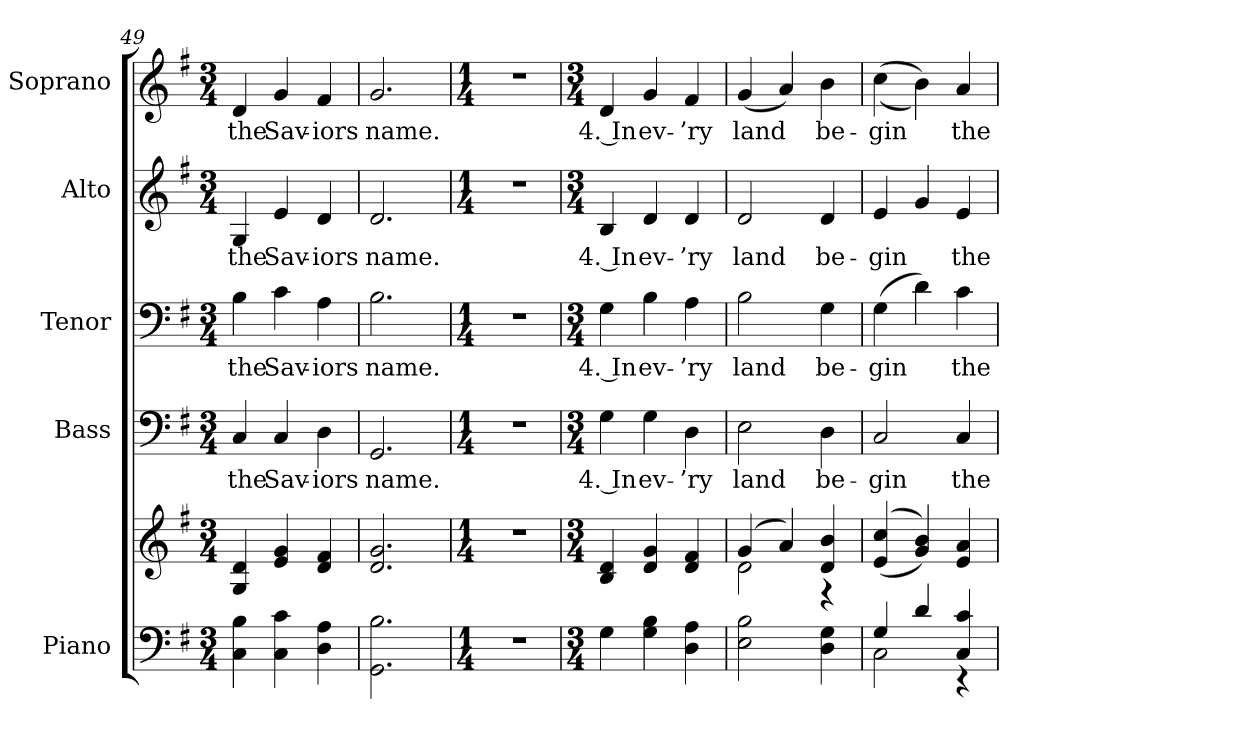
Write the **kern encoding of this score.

**kern	**kern	**kern	**text	**kern	**text	**kern	**text	**kern	**text
*part5	*part5	*part4	*part4	*part3	*part3	*part2	*part2	*part1	*part1
*staff6	*staff5	*staff4	*staff4	*staff3	*staff3	*staff2	*staff2	*staff1	*staff1
*I"Piano	*	*I"Bass	*	*I"Tenor	*	*I"Alto	*	*I"Soprano	*
*I'Pno.	*	*I'B.	*	*I'T.	*	*I'A.	*	*I'S.	*
*clefF4	*clefG2	*clefF4	*	*clefF4	*	*clefG2	*	*clefG2	*
*k[f#]	*k[f#]	*k[f#]	*	*k[f#]	*	*k[f#]	*	*k[f#]	*
*G:	*G:	*G:	*	*G:	*	*G:	*	*G:	*
*M3/4	*M3/4	*M3/4	*	*M3/4	*	*M3/4	*	*M3/4	*
=49	=49	=49	=49	=49	=49	=49	=49	=49	=49
!	!	!	!LO:LY:b:color=#000000	!	!	!	!	!	!
!	!	!	!	!	!LO:LY:b:color=#000000	!	!	!	!
!	!	!	!	!	!	!	!LO:LY:b:color=#000000	!	!
!	!	!	!	!	!	!	!	!	!LO:LY:b:color=#000000
4Ci\ 4Bi	4Gi/ 4di	4Ci/	the	4Bi\	the	4Gi/	the	4di/	the
!	!	!	!LO:LY:b:color=#000000	!	!	!	!	!	!
!	!	!	!	!	!LO:LY:b:color=#000000	!	!	!	!
!	!	!	!	!	!	!	!LO:LY:b:color=#000000	!	!
!	!	!	!	!	!	!	!	!	!LO:LY:b:color=#000000
4Ci\ 4ci	4ei/ 4gi	4Ci/	Sav-	4ci\	Sav-	4ei/	Sav-	4gi/	Sav-
!	!	!	!LO:LY:b:color=#000000	!	!	!	!	!	!
!	!	!	!	!	!LO:LY:b:color=#000000	!	!	!	!
!	!	!	!	!	!	!	!LO:LY:b:color=#000000	!	!
!	!	!	!	!	!	!	!	!	!LO:LY:b:color=#000000
4Di\ 4Ai	4di/ 4f#i	4Di\	-iors	4Ai\	-iors	4di/	-iors	4f#i/	-iors
!!LO:PB:g=z
=50	=50	=50	=50	=50	=50	=50	=50	=50	=50
!	!	!	!LO:LY:b:color=#000000	!	!	!	!	!	!
!	!	!	!	!	!LO:LY:b:color=#000000	!	!	!	!
!	!	!	!	!	!	!	!LO:LY:b:color=#000000	!	!
!	!	!	!	!	!	!	!	!	!LO:LY:b:color=#000000
2.GGi\ 2.Bi	2.di/ 2.gi	2.GGi/	name.	2.Bi\	name.	2.di/	name.	2.gi/	name.
=51	=51	=51	=51	=51	=51	=51	=51	=51	=51
*M1/4	*M1/4	*M1/4	*	*M1/4	*	*M1/4	*	*M1/4	*
!LO:N:vis=1	!LO:N:vis=1	!LO:N:vis=1	!	!LO:N:vis=1	!	!LO:N:vis=1	!	!LO:N:vis=1	!
4r	4r	4r	.	4r	.	4r	.	4r	.
=52	=52	=52	=52	=52	=52	=52	=52	=52	=52
*M3/4	*M3/4	*M3/4	*	*M3/4	*	*M3/4	*	*M3/4	*
!	!	!	!LO:LY:b:color=#000000	!	!	!	!	!	!
!	!	!	!	!	!LO:LY:b:color=#000000	!	!	!	!
!	!	!	!	!	!	!	!LO:LY:b:color=#000000	!	!
!	!	!	!	!	!	!	!	!	!LO:LY:b:color=#000000
4Gi\	4Bi/ 4di	4Gi\	4. In	4Gi\	4. In	4Bi/	4. In	4di/	4. In
!	!	!	!LO:LY:b:color=#000000	!	!	!	!	!	!
!	!	!	!	!	!LO:LY:b:color=#000000	!	!	!	!
!	!	!	!	!	!	!	!LO:LY:b:color=#000000	!	!
!	!	!	!	!	!	!	!	!	!LO:LY:b:color=#000000
4Gi\ 4Bi	4di/ 4gi	4Gi\	ev-	4Bi\	ev-	4di/	ev-	4gi/	ev-
!	!	!	!LO:LY:b:color=#000000	!	!	!	!	!	!
!	!	!	!	!	!LO:LY:b:color=#000000	!	!	!	!
!	!	!	!	!	!	!	!LO:LY:b:color=#000000	!	!
!	!	!	!	!	!	!	!	!	!LO:LY:b:color=#000000
4Di\ 4Ai	4di/ 4f#i	4Di\	-’ry	4Ai\	-’ry	4di/	-’ry	4f#i/	-’ry
!!LO:PB:g=z
=53	=53	=53	=53	=53	=53	=53	=53	=53	=53
*	*^	*	*	*	*	*	*	*	*
!	!	!	!	!LO:LY:b:color=#000000	!	!	!	!	!	!
!	!	!	!	!	!	!LO:LY:b:color=#000000	!	!	!	!
!	!	!	!	!	!	!	!	!LO:LY:b:color=#000000	!	!
!	!	!	!	!	!	!	!	!	!	!LO:LY:b:color=#000000
2Ei\ 2Bi	(4gi/	2di\	2Ei\	land	2Bi\	land	2di/	land	(4gi/	land
.	4ai/)	.	.	.	.	.	.	.	4ai/)	.
!	!	!	!	!LO:LY:b:color=#000000	!	!	!	!	!	!
!	!	!	!	!	!	!LO:LY:b:color=#000000	!	!	!	!
!	!	!	!	!	!	!	!	!LO:LY:b:color=#000000	!	!
!	!	!	!	!	!	!	!	!	!	!LO:LY:b:color=#000000
4Di\ 4Gi	4di/ 4bi	4r	4Di\	be-	4Gi\	be-	4di/	be-	4bi\	be-
*	*v	*v	*	*	*	*	*	*	*	*
=54	=54	=54	=54	=54	=54	=54	=54	=54	=54
*^	*	*	*	*	*	*	*	*	*
*	*	*^	*	*	*	*	*	*	*	*
!	!	!	!	!	!LO:LY:b:color=#000000	!	!	!	!	!	!
*	*	*v	*v	*	*	*	*	*	*	*	*
*	*	*^	*	*	*	*	*	*	*	*
!	!	!	!	!	!	!	!LO:LY:b:color=#000000	!	!	!	!
*	*	*v	*v	*	*	*	*	*	*	*	*
*	*	*^	*	*	*	*	*	*	*	*
!	!	!	!	!	!	!	!	!	!LO:LY:b:color=#000000	!	!
*	*	*v	*v	*	*	*	*	*	*	*	*
*	*	*^	*	*	*	*	*	*	*	*
!	!	!	!	!	!	!	!	!	!	!	!LO:LY:b:color=#000000
*	*	*v	*v	*	*	*	*	*	*	*	*
4Gi/	2Ci\	((4ei/ 4cci	2Ci/	-gin	(4Gi\	-gin	4ei/	-gin	((4cci\	-gin
4di/	.	4gi/ 4bi))	.	.	4di\)	.	4gi/	.	4bi\))	.
!	!	!	!	!LO:LY:b:color=#000000	!	!	!	!	!	!
!	!	!	!	!	!	!LO:LY:b:color=#000000	!	!	!	!
!	!	!	!	!	!	!	!	!LO:LY:b:color=#000000	!	!
!	!	!	!	!	!	!	!	!	!	!LO:LY:b:color=#000000
4Ci/ 4ci	4r	4ei/ 4ai	4Ci/	the	4ci\	the	4ei/	the	4ai/	the
*v	*v	*	*	*	*	*	*	*	*	*
=	=	=	=	=	=	=	=	=	=
*-	*-	*-	*-	*-	*-	*-	*-	*-	*-
